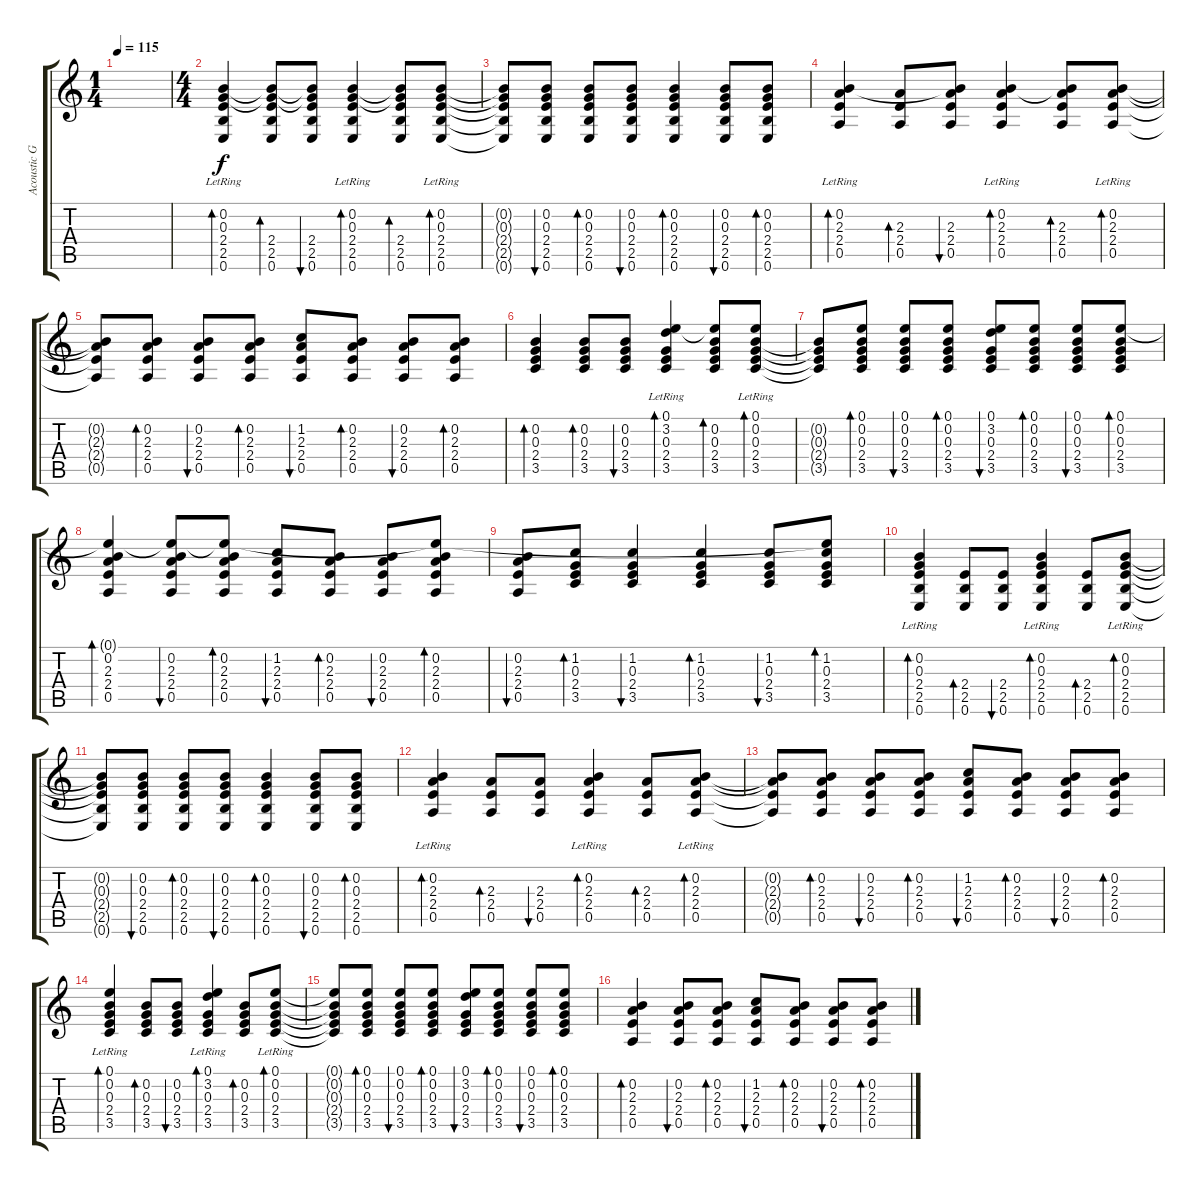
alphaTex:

\track ("Acoustic Guitar I" "Acoustic G") {instrument acousticguitarsteel}
\staff {score tabs}
\tuning (E4 B3 G3 D3 A2 E2) {hide}
\ts (1 4)
\tempo 115
\clef g2
\ks c
|
\ts (4 4)
(0.2{lr} 0.3{lr} 2.4 2.5 0.6).4{bd 60} (0.2{t} 0.3{t} 2.4 2.5 0.6).8{bd 60} (0.2{t} 0.3{t} 2.4 2.5 0.6).8{bu 60} (0.2{lr} 0.3{lr} 2.4 2.5 0.6).4{bd 60} (0.2{t} 0.3{t} 2.4 2.5 0.6).8{bd 60} (0.2{lr} 0.3{lr} 2.4 2.5 0.6).8{bd 60} |
(0.2{t} 0.3{t} 2.4{t} 2.5{t} 0.6{t}).8 (0.2 0.3 2.4 2.5 0.6).8{bu 60} (0.2 0.3 2.4 2.5 0.6).8{bd 60} (0.2 0.3 2.4 2.5 0.6).8{bu 60} (0.2 0.3 2.4 2.5 0.6).4{bd 60} (0.2 0.3 2.4 2.5 0.6).8{bu 60} (0.2 0.3 2.4 2.5 0.6).8{bd 60} |
(0.2{lr} 2.3 2.4 0.5).4{bd 60} (2.3 2.4 0.5).8{bd 60} (0.2{t} 2.3 2.4 0.5).8{bu 60} (0.2{lr} 2.3 2.4 0.5).4{bd 60} (0.2{t} 2.3 2.4 0.5).8{bd 60} (0.2{lr} 2.3 2.4 0.5).8{bd 60} |
(0.2{t} 2.3{t} 2.4{t} 0.5{t}).8 (0.2 2.3 2.4 0.5).8{bd 60} (0.2 2.3 2.4 0.5).8{bu 60} (0.2 2.3 2.4 0.5).8{bd 60} (1.2 2.3 2.4 0.5).8{bu 60} (0.2 2.3 2.4 0.5).8{bd 60} (0.2 2.3 2.4 0.5).8{bu 60} (0.2 2.3 2.4 0.5).8{bd 60} |
(0.2 0.3 2.4 3.5).4{bd 60} (0.2 0.3 2.4 3.5).8{bd 60} (0.2 0.3 2.4 3.5).8{bu 60} (0.1{lr} 3.2 0.3 2.4 3.5).4{bd 60} (0.1{t} 0.2 0.3 2.4 3.5).8{bd 60} (0.1{lr} 0.2 0.3 2.4 3.5).8{bd 60} |
(0.2{t} 0.3{t} 2.4{t} 3.5{t}).8 (0.1 0.2 0.3 2.4 3.5).8{bd 60} (0.1 0.2 0.3 2.4 3.5).8{bu 60} (0.1 0.2 0.3 2.4 3.5).8{bd 60} (0.1 3.2 0.3 2.4 3.5).8{bu 60} (0.1 0.2 0.3 2.4 3.5).8{bd 60} (0.1 0.2 0.3 2.4 3.5).8{bu 60} (0.1 0.2 0.3 2.4 3.5).8{bd 60} |
(0.1{t} 0.2 2.3 2.4 0.5).4{bd 60} (0.1{t} 0.2 2.3 2.4 0.5).8{bu 60} (0.1{t} 0.2 2.3 2.4 0.5).8{bd 60} (1.2 2.3 2.4 0.5).8{bu 60} (0.2 2.3 2.4 0.5).8{bd 60} (0.2 2.3 2.4 0.5).8{bu 60} (0.1{t} 0.2 2.3 2.4 0.5).8{bd 30} |
(0.2 2.3 2.4 0.5).8{bu 60} (1.2 0.3 2.4 3.5).8{bd 60} (1.2 0.3 2.4 3.5).4{bu 60} (1.2 0.3 2.4 3.5).4{bd 60} (1.2 0.3 2.4 3.5).8{bu 60} (0.1{t} 1.2 0.3 2.4 3.5).8{bd 60} |
(0.2{lr} 0.3{lr} 2.4 2.5 0.6).4{bd 60} (2.4 2.5 0.6).8{bd 60} (2.4 2.5 0.6).8{bu 60} (0.2{lr} 0.3{lr} 2.4 2.5 0.6).4{bd 60} (2.4 2.5 0.6).8{bd 60} (0.2{lr} 0.3{lr} 2.4 2.5 0.6).8{bd 60} |
(0.2{t} 0.3{t} 2.4{t} 2.5{t} 0.6{t}).8 (0.2 0.3 2.4 2.5 0.6).8{bu 60} (0.2 0.3 2.4 2.5 0.6).8{bd 60} (0.2 0.3 2.4 2.5 0.6).8{bu 60} (0.2 0.3 2.4 2.5 0.6).4{bd 60} (0.2 0.3 2.4 2.5 0.6).8{bu 60} (0.2 0.3 2.4 2.5 0.6).8{bd 60} |
(0.2{lr} 2.3 2.4 0.5).4{bd 60} (2.3 2.4 0.5).8{bd 60} (2.3 2.4 0.5).8{bu 60} (0.2{lr} 2.3 2.4 0.5).4{bd 60} (2.3 2.4 0.5).8{bd 60} (0.2{lr} 2.3 2.4 0.5).8{bd 60} |
(0.2{t} 2.3{t} 2.4{t} 0.5{t}).8 (0.2 2.3 2.4 0.5).8{bd 60} (0.2 2.3 2.4 0.5).8{bu 60} (0.2 2.3 2.4 0.5).8{bd 60} (1.2 2.3 2.4 0.5).8{bu 60} (0.2 2.3 2.4 0.5).8{bd 60} (0.2 2.3 2.4 0.5).8{bu 60} (0.2 2.3 2.4 0.5).8{bd 60} |
(0.1{lr} 0.2 0.3 2.4 3.5).4{bd 60} (0.2 0.3 2.4 3.5).8{bd 60} (0.2 0.3 2.4 3.5).8{bu 60} (0.1{lr} 3.2 0.3 2.4 3.5).4{bd 60} (0.2 0.3 2.4 3.5).8{bd 60} (0.1{lr} 0.2 0.3 2.4 3.5).8{bd 60} |
(0.1{t} 0.2{t} 0.3{t} 2.4{t} 3.5{t}).8 (0.1 0.2 0.3 2.4 3.5).8{bd 60} (0.1 0.2 0.3 2.4 3.5).8{bu 60} (0.1 0.2 0.3 2.4 3.5).8{bd 60} (0.1 3.2 0.3 2.4 3.5).8{bu 60} (0.1 0.2 0.3 2.4 3.5).8{bd 60} (0.1 0.2 0.3 2.4 3.5).8{bu 60} (0.1 0.2 0.3 2.4 3.5).8{bd 60} |
(0.2 2.3 2.4 0.5).4{bd 60} (0.2 2.3 2.4 0.5).8{bu 60} (0.2 2.3 2.4 0.5).8{bd 60} (1.2 2.3 2.4 0.5).8{bu 60} (0.2 2.3 2.4 0.5).8{bd 60} (0.2 2.3 2.4 0.5).8{bu 60} (0.2 2.3 2.4 0.5).8{bd 30}
